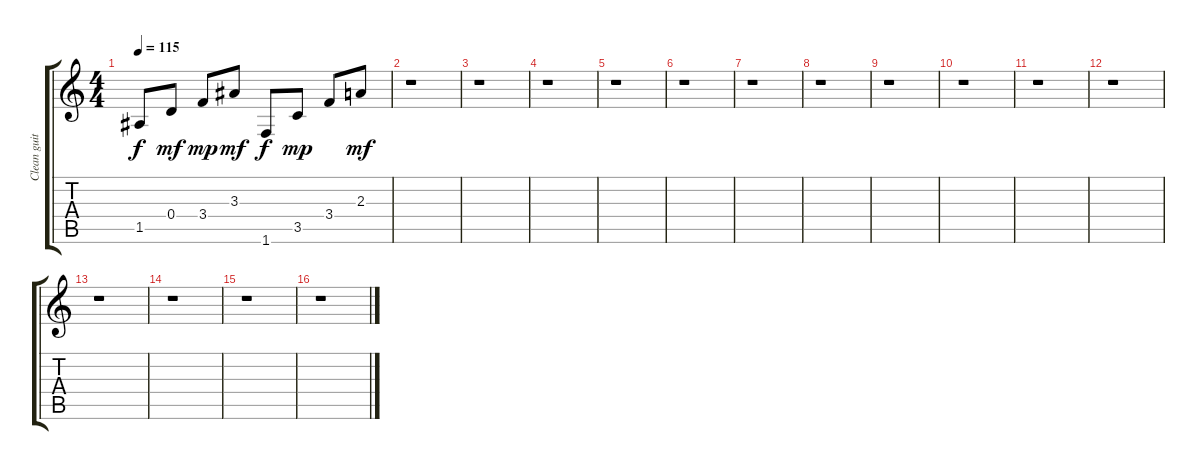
\track ("Clean guitar" "Clean guit") {instrument electricguitarclean}
\staff {score tabs}
\tuning (E4 B3 G3 D3 A2 E2) {hide}
\ts (4 4)
\tempo 115
\clef g2
\ks c
1.5.8{dy f} 0.4.8{dy mf} 3.4.8{dy mp} 3.3.8{dy mf} 1.6.8{dy f} 3.5.8{dy mp} 3.4.8 2.3.8{dy mf} |
r.1 |
r.1 |
r.1 |
r.1 |
r.1 |
r.1 |
r.1 |
r.1 |
r.1 |
r.1 |
r.1 |
r.1 |
r.1 |
r.1 |
r.1
